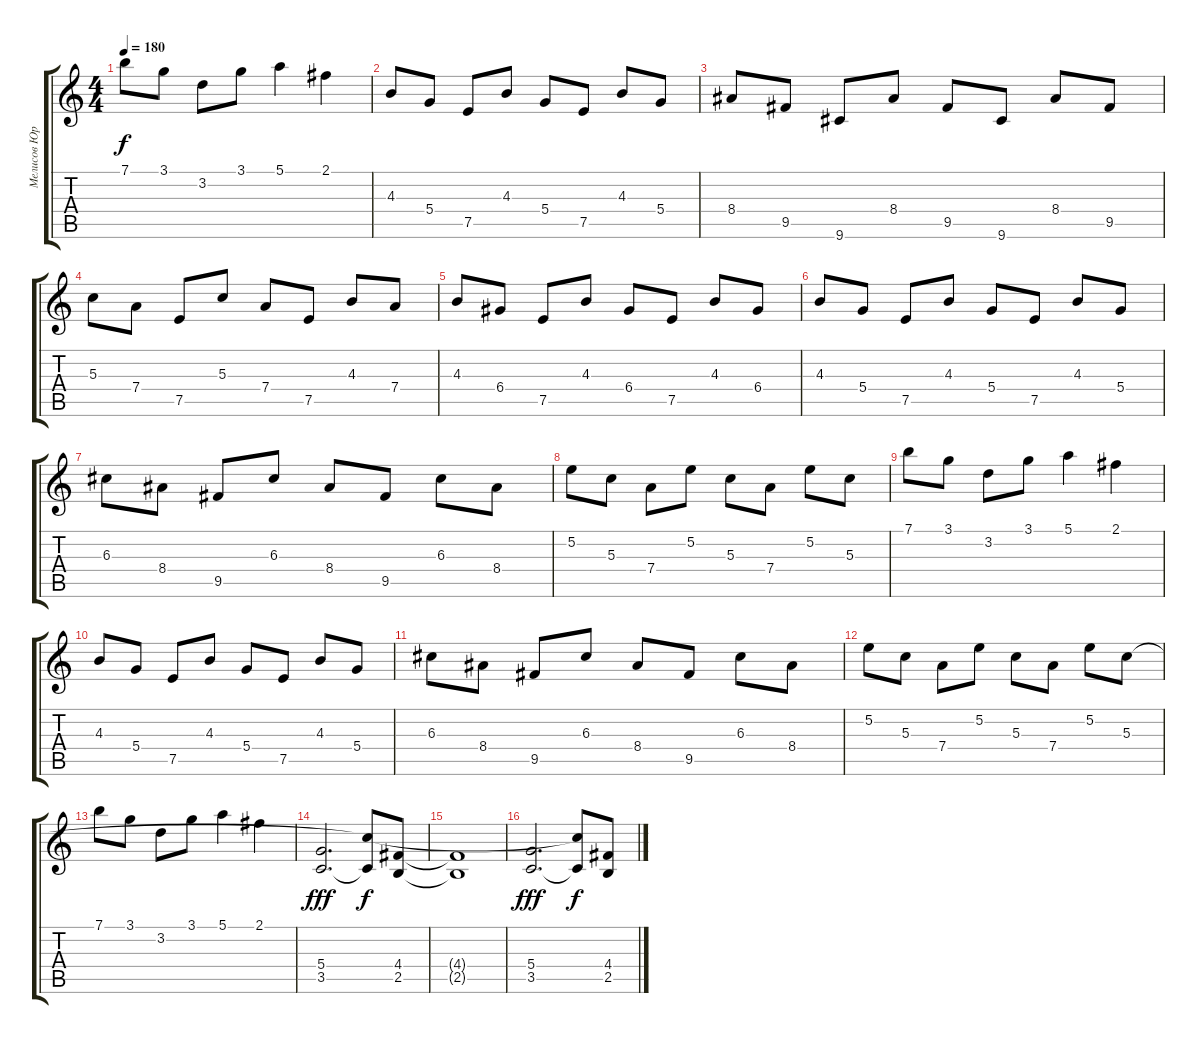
\track ("Мелисов Юрий" "Мелисов Юр") {instrument overdrivenguitar}
\staff {score tabs}
\tuning (E4 B3 G3 D3 A2 E2) {hide}
\ts (4 4)
\tempo 180
\clef g2
\ks c
7.1.8{dy f} 3.1.8 3.2.8 3.1.8 5.1.4 2.1.4 |
4.3.8 5.4.8 7.5.8 4.3.8 5.4.8 7.5.8 4.3.8 5.4.8 |
8.4.8 9.5.8 9.6.8 8.4.8 9.5.8 9.6.8 8.4.8 9.5.8 |
5.3.8 7.4.8 7.5.8 5.3.8 7.4.8 7.5.8 4.3.8 7.4.8 |
4.3.8 6.4.8 7.5.8 4.3.8 6.4.8 7.5.8 4.3.8 6.4.8 |
4.3.8 5.4.8 7.5.8 4.3.8 5.4.8 7.5.8 4.3.8 5.4.8 |
6.3.8 8.4.8 9.5.8 6.3.8 8.4.8 9.5.8 6.3.8 8.4.8 |
5.2.8 5.3.8 7.4.8 5.2.8 5.3.8 7.4.8 5.2.8 5.3.8 |
7.1.8 3.1.8 3.2.8 3.1.8 5.1.4 2.1.4 |
4.3.8 5.4.8 7.5.8 4.3.8 5.4.8 7.5.8 4.3.8 5.4.8 |
6.3.8 8.4.8 9.5.8 6.3.8 8.4.8 9.5.8 6.3.8 8.4.8 |
5.2.8 5.3.8 7.4.8 5.2.8 5.3.8 7.4.8 5.2.8 5.3.8 |
7.1.8 3.1.8 3.2.8 3.1.8 5.1.4 2.1.4 |
(5.4 3.5).2{d dy fff} (5.3{t} 3.5{t}).8{dy f} (4.4 2.5).8 |
(4.4{t} 2.5{t}).1 |
(5.4 3.5).2{d dy fff} (5.3{t} 3.5{t}).8{dy f} (4.4 2.5).8
